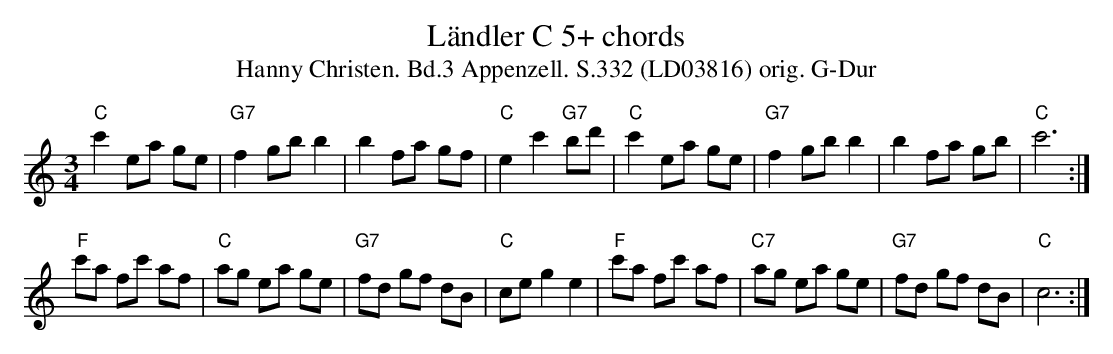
X:1
T:Ländler C 5+ chords
T:Hanny Christen. Bd.3 Appenzell. S.332 (LD03816) orig. G-Dur
M:3/4
L:1/8
K:Cmaj%%MIDI gchordon
"C"c'2 ea ge | "G7"f2 gb b2 | b2 fa gf | "C"e2 c'2 "G7"bd' | "C"c'2 ea ge | "G7"f2 gb b2 | b2 fa gb | "C"c'6 :|
"F"c'a fc' af | "C"ag ea ge | "G7"fd gf dB | "C"ce g2 e2 | "F"c'a fc' af | "C7"ag ea ge | "G7"fd gf dB | "C"c6 :|]
